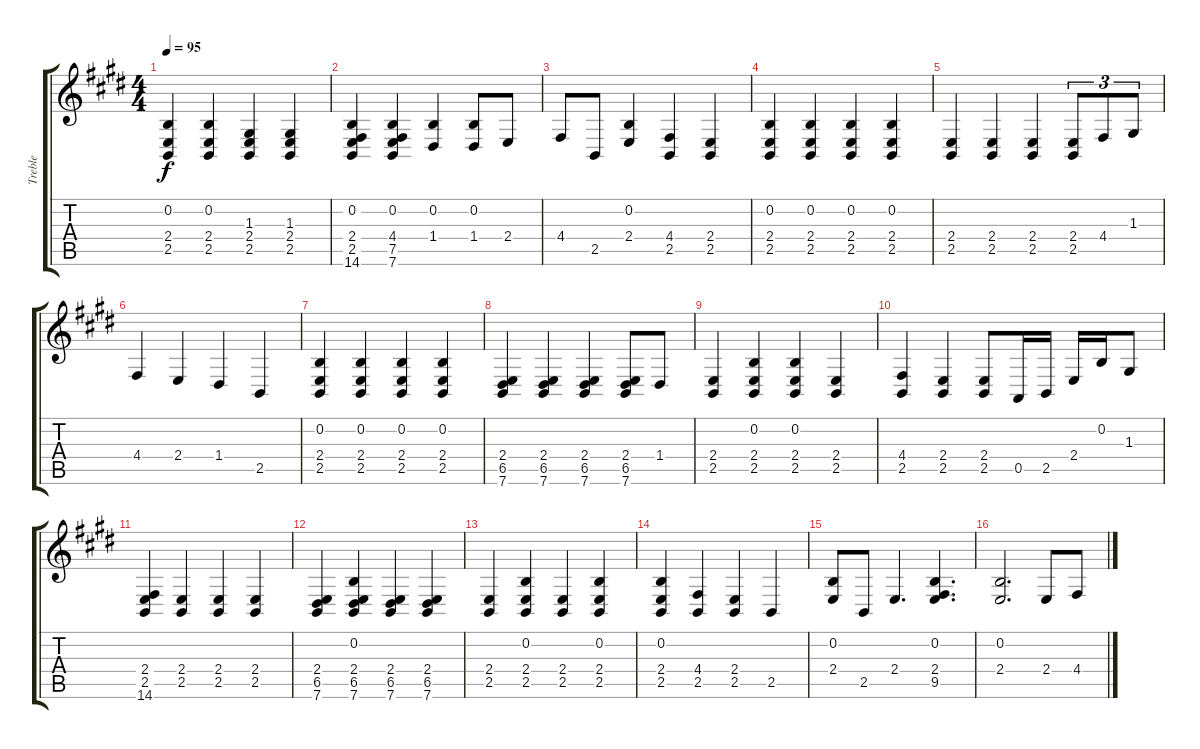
\track ("Treble" "Treble") {instrument acousticgrandpiano}
\staff {score tabs}
\tuning (E4 B3 G3 D3 A2 E2) {hide}
\ts (4 4)
\tempo 95
\clef g2
\ks e
(0.2 2.4 2.5).4{dy f} (0.2 2.4 2.5).4 (1.3 2.4 2.5).4 (1.3 2.4 2.5).4 |
(0.2 2.4 2.5 14.6).4 (0.2 4.4 7.5 7.6).4 (0.2 1.4).4 (0.2 1.4).8 2.4.8 |
4.4.8 2.5.8 (0.2 2.4).4 (4.4 2.5).4 (2.4 2.5).4 |
(0.2 2.4 2.5).4 (0.2 2.4 2.5).4 (0.2 2.4 2.5).4 (0.2 2.4 2.5).4 |
(2.4 2.5).4 (2.4 2.5).4 (2.4 2.5).4 (2.4 2.5).8{tu (3 2)} 4.4.8{tu (3 2)} 1.3.8{tu (3 2)} |
4.4.4 2.4.4 1.4.4 2.5.4 |
(0.2 2.4 2.5).4 (0.2 2.4 2.5).4 (0.2 2.4 2.5).4 (0.2 2.4 2.5).4 |
(2.4 6.5 7.6).4 (2.4 6.5 7.6).4 (2.4 6.5 7.6).4 (2.4 6.5 7.6).8 1.4.8 |
(2.4 2.5).4 (0.2 2.4 2.5).4 (0.2 2.4 2.5).4 (2.4 2.5).4 |
(4.4 2.5).4 (2.4 2.5).4 (2.4 2.5).8 0.5.16 2.5.16 2.4.16 0.2.16 1.3.8 |
(2.4 2.5 14.6).4 (2.4 2.5).4 (2.4 2.5).4 (2.4 2.5).4 |
(2.4 6.5 7.6).4 (0.2 2.4 6.5 7.6).4 (2.4 6.5 7.6).4 (2.4 6.5 7.6).4 |
(2.4 2.5).4 (0.2 2.4 2.5).4 (2.4 2.5).4 (0.2 2.4 2.5).4 |
(0.2 2.4 2.5).4 (4.4 2.5).4 (2.4 2.5).4 2.5.4 |
(0.2 2.4).8 2.5.8 2.4.4{d} (0.2 2.4 9.5).4{d} |
(0.2 2.4).2{d} 2.4.8 4.4.8
